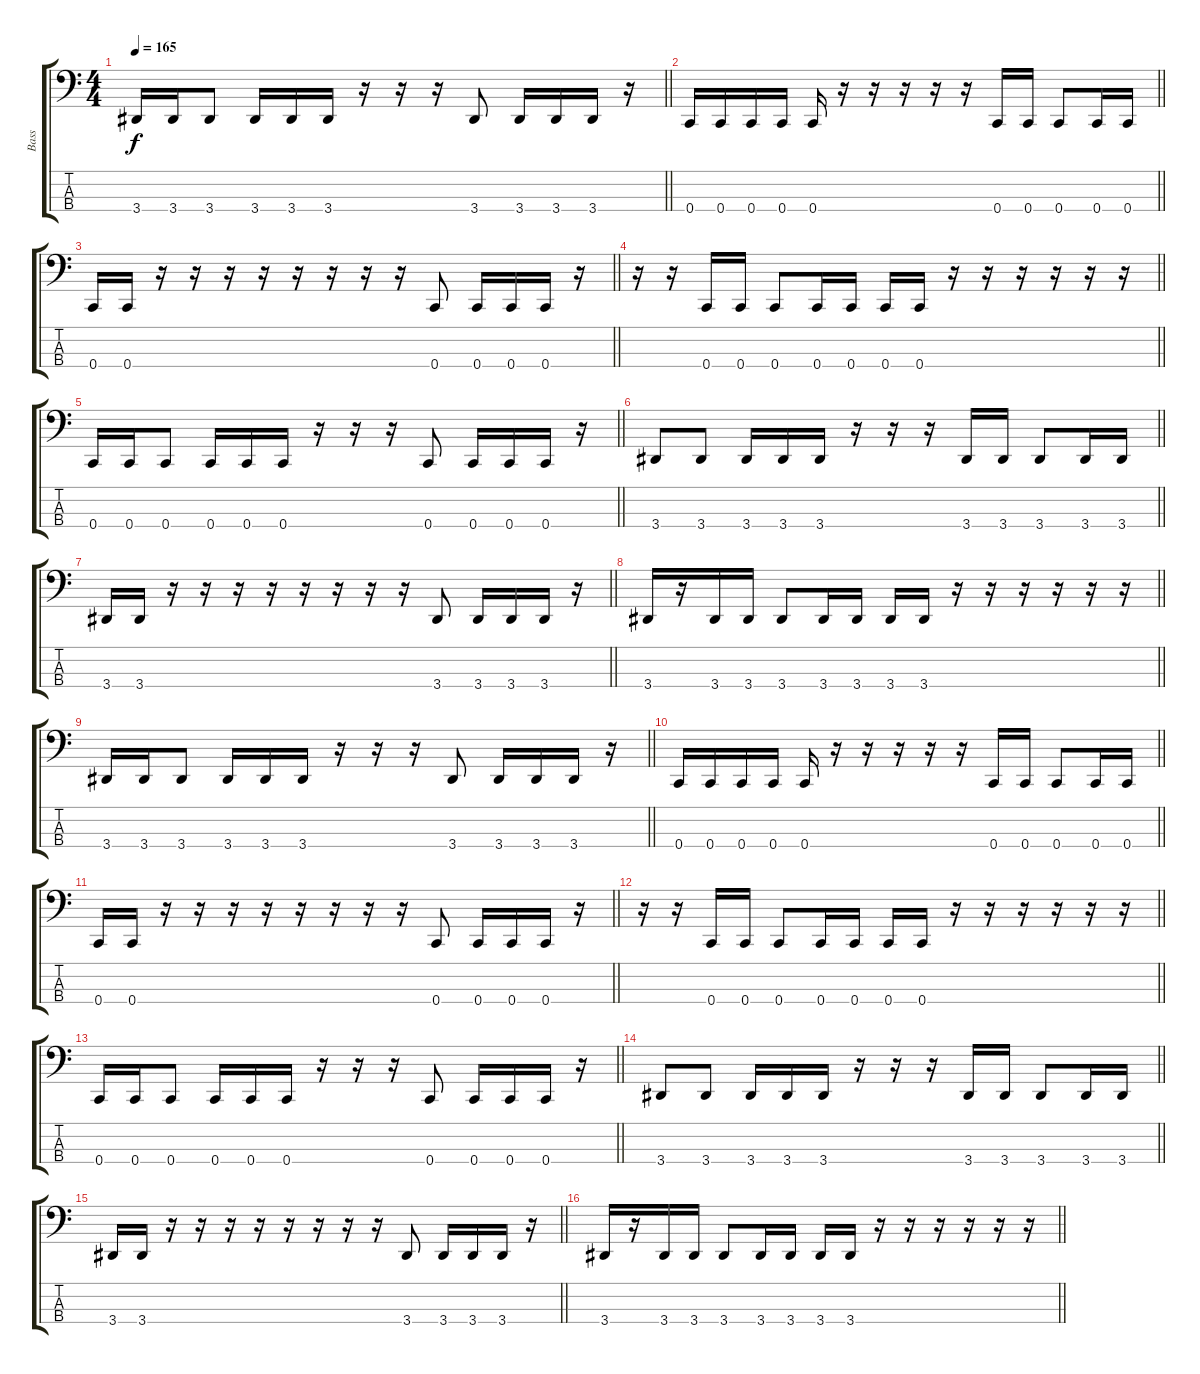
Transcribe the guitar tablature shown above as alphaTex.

\track ("Bass" "Bass") {instrument slapbass1}
\staff {score tabs}
\tuning (F2 C2 G1 C1) {hide}
\ts (4 4)
\tempo 165
\clef f4
\barLineRight lightlight
\ks c
3.4.16{dy f} 3.4.16 3.4.8 3.4.16 3.4.16 3.4.16 r.16 r.16 r.16 3.4.8 3.4.16 3.4.16 3.4.16 r.16 |
\barLineRight lightlight
0.4.16 0.4.16 0.4.16 0.4.16 0.4.16 r.16 r.16 r.16 r.16 r.16 0.4.16 0.4.16 0.4.8 0.4.16 0.4.16 |
\barLineRight lightlight
0.4.16 0.4.16 r.16 r.16 r.16 r.16 r.16 r.16 r.16 r.16 0.4.8 0.4.16 0.4.16 0.4.16 r.16 |
\barLineRight lightlight
r.16 r.16 0.4.16 0.4.16 0.4.8 0.4.16 0.4.16 0.4.16 0.4.16 r.16 r.16 r.16 r.16 r.16 r.16 |
\barLineRight lightlight
0.4.16 0.4.16 0.4.8 0.4.16 0.4.16 0.4.16 r.16 r.16 r.16 0.4.8 0.4.16 0.4.16 0.4.16 r.16 |
\barLineRight lightlight
3.4.8 3.4.8 3.4.16 3.4.16 3.4.16 r.16 r.16 r.16 3.4.16 3.4.16 3.4.8 3.4.16 3.4.16 |
\barLineRight lightlight
3.4.16 3.4.16 r.16 r.16 r.16 r.16 r.16 r.16 r.16 r.16 3.4.8 3.4.16 3.4.16 3.4.16 r.16 |
\barLineRight lightlight
3.4.16 r.16 3.4.16 3.4.16 3.4.8 3.4.16 3.4.16 3.4.16 3.4.16 r.16 r.16 r.16 r.16 r.16 r.16 |
\barLineRight lightlight
3.4.16 3.4.16 3.4.8 3.4.16 3.4.16 3.4.16 r.16 r.16 r.16 3.4.8 3.4.16 3.4.16 3.4.16 r.16 |
\barLineRight lightlight
0.4.16 0.4.16 0.4.16 0.4.16 0.4.16 r.16 r.16 r.16 r.16 r.16 0.4.16 0.4.16 0.4.8 0.4.16 0.4.16 |
\barLineRight lightlight
0.4.16 0.4.16 r.16 r.16 r.16 r.16 r.16 r.16 r.16 r.16 0.4.8 0.4.16 0.4.16 0.4.16 r.16 |
\barLineRight lightlight
r.16 r.16 0.4.16 0.4.16 0.4.8 0.4.16 0.4.16 0.4.16 0.4.16 r.16 r.16 r.16 r.16 r.16 r.16 |
\barLineRight lightlight
0.4.16 0.4.16 0.4.8 0.4.16 0.4.16 0.4.16 r.16 r.16 r.16 0.4.8 0.4.16 0.4.16 0.4.16 r.16 |
\barLineRight lightlight
3.4.8 3.4.8 3.4.16 3.4.16 3.4.16 r.16 r.16 r.16 3.4.16 3.4.16 3.4.8 3.4.16 3.4.16 |
\barLineRight lightlight
3.4.16 3.4.16 r.16 r.16 r.16 r.16 r.16 r.16 r.16 r.16 3.4.8 3.4.16 3.4.16 3.4.16 r.16 |
\barLineRight lightlight
3.4.16 r.16 3.4.16 3.4.16 3.4.8 3.4.16 3.4.16 3.4.16 3.4.16 r.16 r.16 r.16 r.16 r.16 r.16
